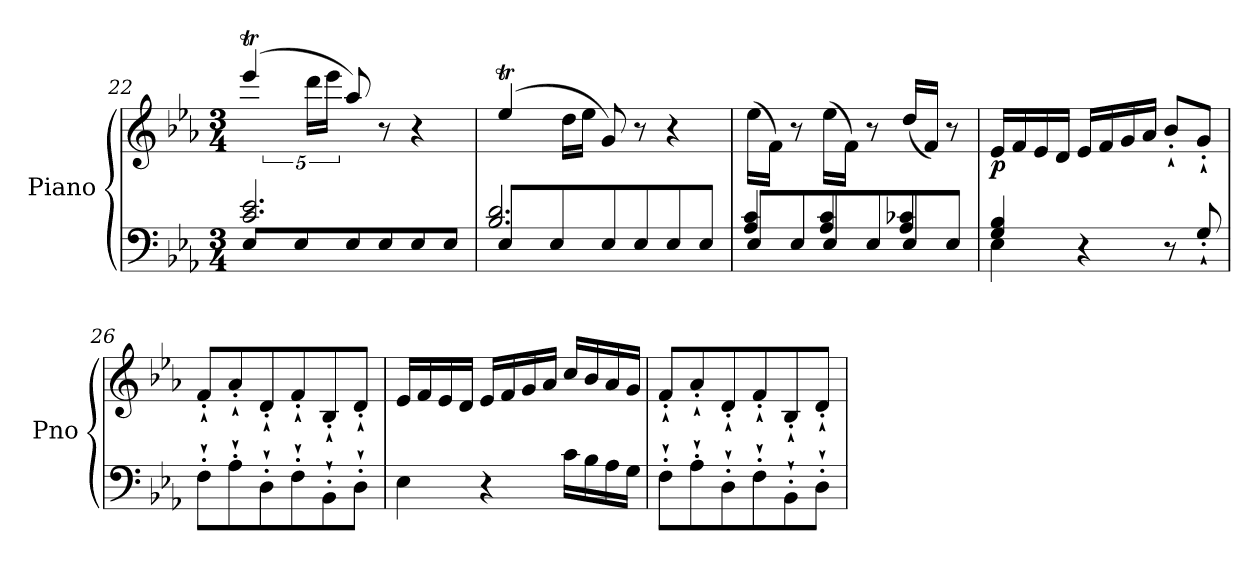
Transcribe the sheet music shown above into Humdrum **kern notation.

**kern	**kern	**dynam
*part1	*part1	*part1
*staff2	*staff1	*staff1/2
*I"Piano	*	*
*I'Pno	*	*
*clefF4	*clefG2	*
*k[b-e-a-]	*k[b-e-a-]	*
*E-:	*E-:	*
*M3/4	*M3/4	*
=22	=22	=22
*^	*^	*
8E-/L	2.c/ 2.e-/	(>4eee-T/	20ryy	.
*	*	*	*Xtuplet	*
.	.	.	20fffLLyy	.
.	.	.	20eee-JJyy	.
8E-/	.	.	.	.
.	.	.	20ddd\LL	.
.	.	.	20eee-\JJ	.
8E-/	.	8aa-/)	2ryy	.
8E-/	.	8r	.	.
8E-/	.	4r	.	.
8E-/J	.	.	.	.
=23	=23	=23	=23	=23
8E-/L	2.B-/ 2.d/	(>4ee-T/	20ryy	.
.	.	.	20ffLLyy	.
.	.	.	20ee-JJyy	.
8E-/	.	.	.	.
.	.	.	20dd\LL	.
.	.	.	20ee-\JJ	.
8E-/	.	8g/)	2ryy	.
8E-/	.	8r	.	.
8E-/	.	4r	.	.
8E-/J	.	.	.	.
*	*	*v	*v	*
!!LO:LB:g=z
=24	=24	=24	=24
8E-/L	4A-/ 4c/	(>16ee-\LL	.
.	.	16f\JJ)	.
8E-/	.	8r	.
8E-/	4A-/ 4c/	(>16ee-\LL	.
.	.	16f\JJ)	.
8E-/	.	8r	.
8E-/	4A-/ 4c-X/	(<16dd/LL	.
.	.	16f/JJ)	.
8E-/J	.	8r	.
=25	=25	=25	=25
!	!	!	!LO:DY:b
4G/ 4B-/	4E-\	16e-/LL	p
.	.	16f/	.
.	.	16e-/	.
.	.	16d/JJ	.
4r	2ryy	16e-/LL	.
.	.	16f/	.
.	.	16g/	.
.	.	16a-/JJ	.
8r	.	8b-'`/L	.
8G'`/	.	8g'`/J	.
*v	*v	*	*
=26	=26	=26
8F'`\L	8f'`/L	.
8A-'`\	8a-'`/	.
8D'`\	8d'`/	.
8F'`\	8f'`/	.
8BB-'`\	8B-'`/	.
8D'`\J	8d'`/J	.
=27	=27	=27
4E-\	16e-/LL	.
.	16f/	.
.	16e-/	.
.	16d/JJ	.
4r	16e-/LL	.
.	16f/	.
.	16g/	.
.	16a-/JJ	.
16c\LL	16cc/LL	.
16B-\	16b-/	.
16A-\	16a-/	.
16G\JJ	16g/JJ	.
=28	=28	=28
8F'`\L	8f'`/L	.
8A-'`\	8a-'`/	.
8D'`\	8d'`/	.
8F'`\	8f'`/	.
8BB-'`\	8B-'`/	.
8D'`\J	8d'`/J	.
=	=	=
*-	*-	*-
